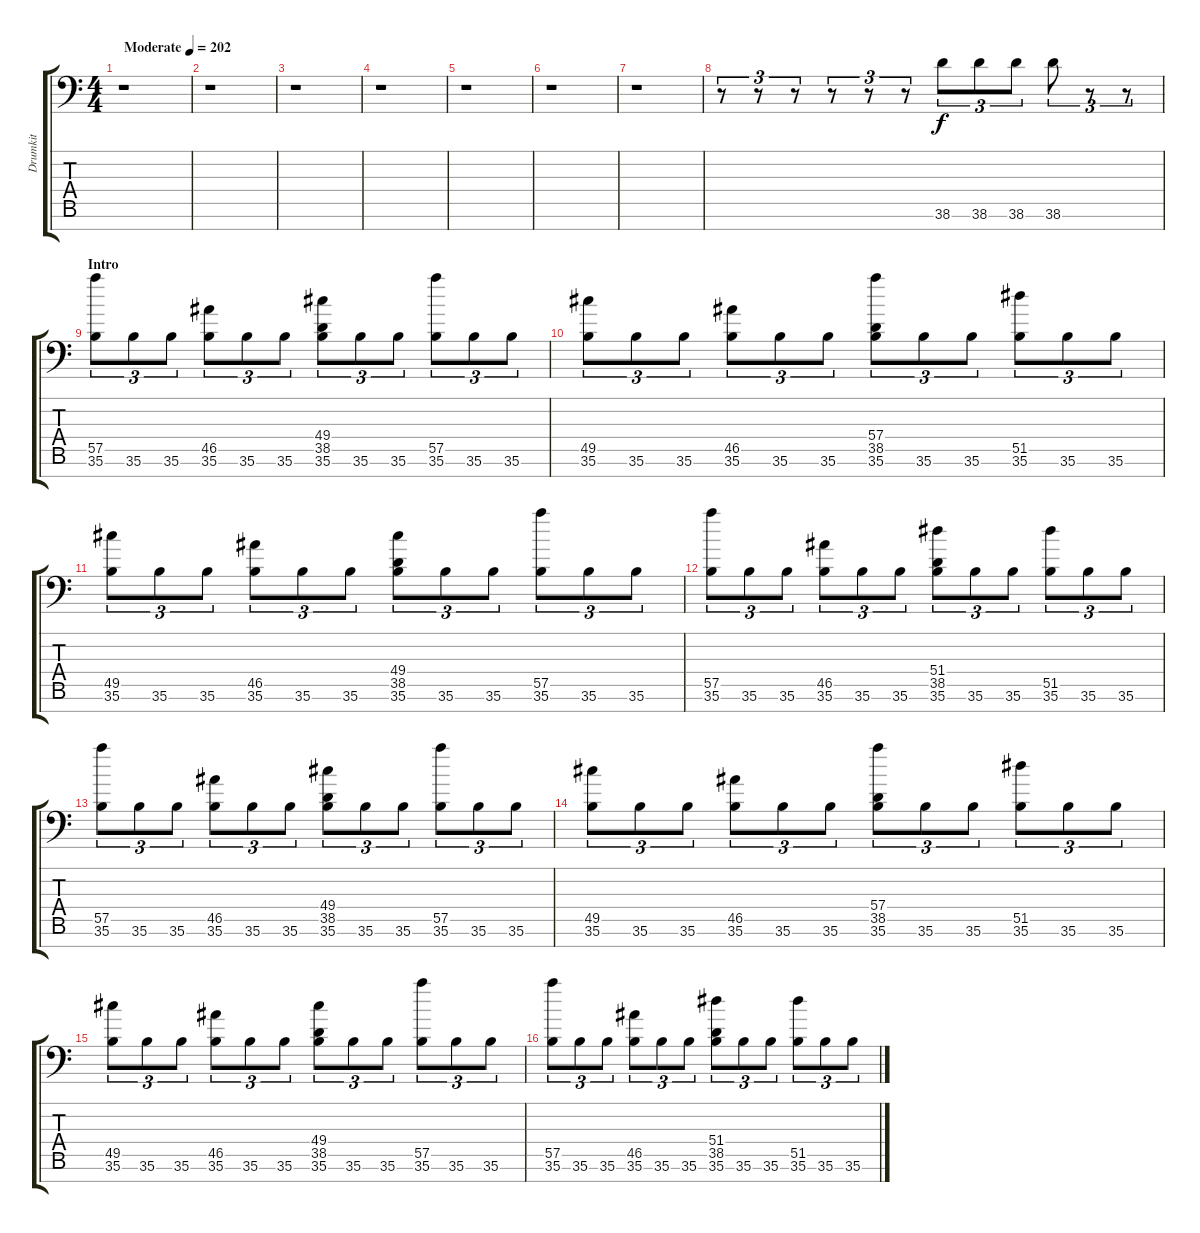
\track ("Drumkit" "Drumkit") {instrument acousticgrandpiano}
\staff {score tabs}
\tuning (C-1 C-1 C-1 C-1 C-1 C-1 C-1) {hide}
\ts (4 4)
\tempo (202 "Moderate")
\clef f4
\ks c
r.1{dy f instrument acousticgrandpiano} |
r.1 |
r.1 |
r.1 |
r.1 |
r.1 |
r.1 |
r.8{tu (3 2)} r.8{tu (3 2)} r.8{tu (3 2)} r.8{tu (3 2)} r.8{tu (3 2)} r.8{tu (3 2)} 38.6.8{tu (3 2)} 38.6.8{tu (3 2)} 38.6.8{tu (3 2)} 38.6.8{tu (3 2)} r.8{tu (3 2)} r.8{tu (3 2)} |
\section ("" "Intro")
(57.5 35.6).8{tu (3 2)} 35.6.8{tu (3 2)} 35.6.8{tu (3 2)} (46.5 35.6).8{tu (3 2)} 35.6.8{tu (3 2)} 35.6.8{tu (3 2)} (49.4 38.5 35.6).8{tu (3 2)} 35.6.8{tu (3 2)} 35.6.8{tu (3 2)} (57.5 35.6).8{tu (3 2)} 35.6.8{tu (3 2)} 35.6.8{tu (3 2)} |
(49.5 35.6).8{tu (3 2)} 35.6.8{tu (3 2)} 35.6.8{tu (3 2)} (46.5 35.6).8{tu (3 2)} 35.6.8{tu (3 2)} 35.6.8{tu (3 2)} (57.4 38.5 35.6).8{tu (3 2)} 35.6.8{tu (3 2)} 35.6.8{tu (3 2)} (51.5 35.6).8{tu (3 2)} 35.6.8{tu (3 2)} 35.6.8{tu (3 2)} |
(49.5 35.6).8{tu (3 2)} 35.6.8{tu (3 2)} 35.6.8{tu (3 2)} (46.5 35.6).8{tu (3 2)} 35.6.8{tu (3 2)} 35.6.8{tu (3 2)} (49.4 38.5 35.6).8{tu (3 2)} 35.6.8{tu (3 2)} 35.6.8{tu (3 2)} (57.5 35.6).8{tu (3 2)} 35.6.8{tu (3 2)} 35.6.8{tu (3 2)} |
(57.5 35.6).8{tu (3 2)} 35.6.8{tu (3 2)} 35.6.8{tu (3 2)} (46.5 35.6).8{tu (3 2)} 35.6.8{tu (3 2)} 35.6.8{tu (3 2)} (51.4 38.5 35.6).8{tu (3 2)} 35.6.8{tu (3 2)} 35.6.8{tu (3 2)} (51.5 35.6).8{tu (3 2)} 35.6.8{tu (3 2)} 35.6.8{tu (3 2)} |
(57.5 35.6).8{tu (3 2)} 35.6.8{tu (3 2)} 35.6.8{tu (3 2)} (46.5 35.6).8{tu (3 2)} 35.6.8{tu (3 2)} 35.6.8{tu (3 2)} (49.4 38.5 35.6).8{tu (3 2)} 35.6.8{tu (3 2)} 35.6.8{tu (3 2)} (57.5 35.6).8{tu (3 2)} 35.6.8{tu (3 2)} 35.6.8{tu (3 2)} |
(49.5 35.6).8{tu (3 2)} 35.6.8{tu (3 2)} 35.6.8{tu (3 2)} (46.5 35.6).8{tu (3 2)} 35.6.8{tu (3 2)} 35.6.8{tu (3 2)} (57.4 38.5 35.6).8{tu (3 2)} 35.6.8{tu (3 2)} 35.6.8{tu (3 2)} (51.5 35.6).8{tu (3 2)} 35.6.8{tu (3 2)} 35.6.8{tu (3 2)} |
(49.5 35.6).8{tu (3 2)} 35.6.8{tu (3 2)} 35.6.8{tu (3 2)} (46.5 35.6).8{tu (3 2)} 35.6.8{tu (3 2)} 35.6.8{tu (3 2)} (49.4 38.5 35.6).8{tu (3 2)} 35.6.8{tu (3 2)} 35.6.8{tu (3 2)} (57.5 35.6).8{tu (3 2)} 35.6.8{tu (3 2)} 35.6.8{tu (3 2)} |
(57.5 35.6).8{tu (3 2)} 35.6.8{tu (3 2)} 35.6.8{tu (3 2)} (46.5 35.6).8{tu (3 2)} 35.6.8{tu (3 2)} 35.6.8{tu (3 2)} (51.4 38.5 35.6).8{tu (3 2)} 35.6.8{tu (3 2)} 35.6.8{tu (3 2)} (51.5 35.6).8{tu (3 2)} 35.6.8{tu (3 2)} 35.6.8{tu (3 2)}
